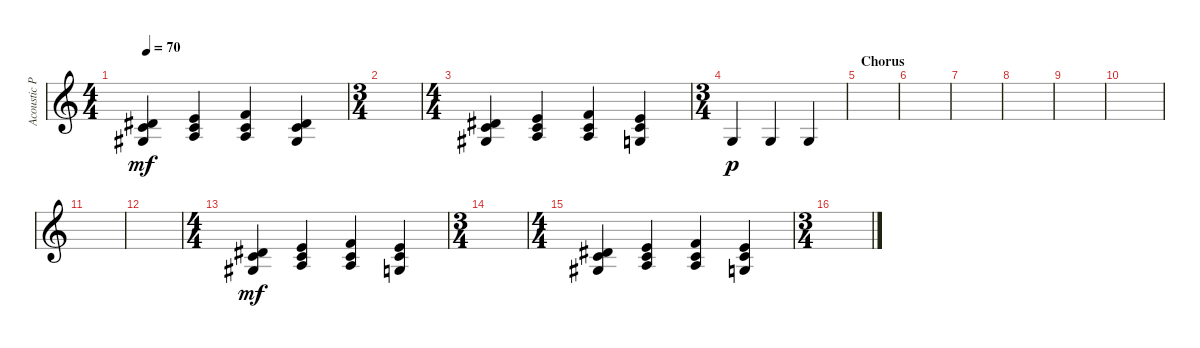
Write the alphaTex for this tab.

\track ("Acoustic Piano (Staff 1)" "Acoustic P") {instrument acousticgrandpiano}
\staff {score}
\tuning (E4 B3 G3 D3 A2 E2 B1) {hide}
\ts (4 4)
\tempo 70
\clef g2
\ks c
(1.2 1.3 13.4).4{dy mf} (0.1 1.2 2.3).4 (1.1 1.2 2.3).4 (1.2 1.3 13.4).4 |
\ts (3 4)
|
\ts (4 4)
(1.2 1.3 13.4).4 (0.1 1.2 2.3).4 (1.1 1.2 2.3).4 (0.1 1.2 0.3).4 |
\ts (3 4)
0.3.4{dy p} 0.3.4 0.3.4 |
\section ("" "Chorus")
|
|
|
|
|
|
|
|
\ts (4 4)
(1.2 1.3 13.4).4{dy mf} (0.1 1.2 2.3).4 (1.1 1.2 2.3).4 (0.1 1.2 0.3).4 |
\ts (3 4)
|
\ts (4 4)
(1.2 1.3 13.4).4 (0.1 1.2 2.3).4 (1.1 1.2 2.3).4 (0.1 1.2 0.3).4 |
\ts (3 4)
